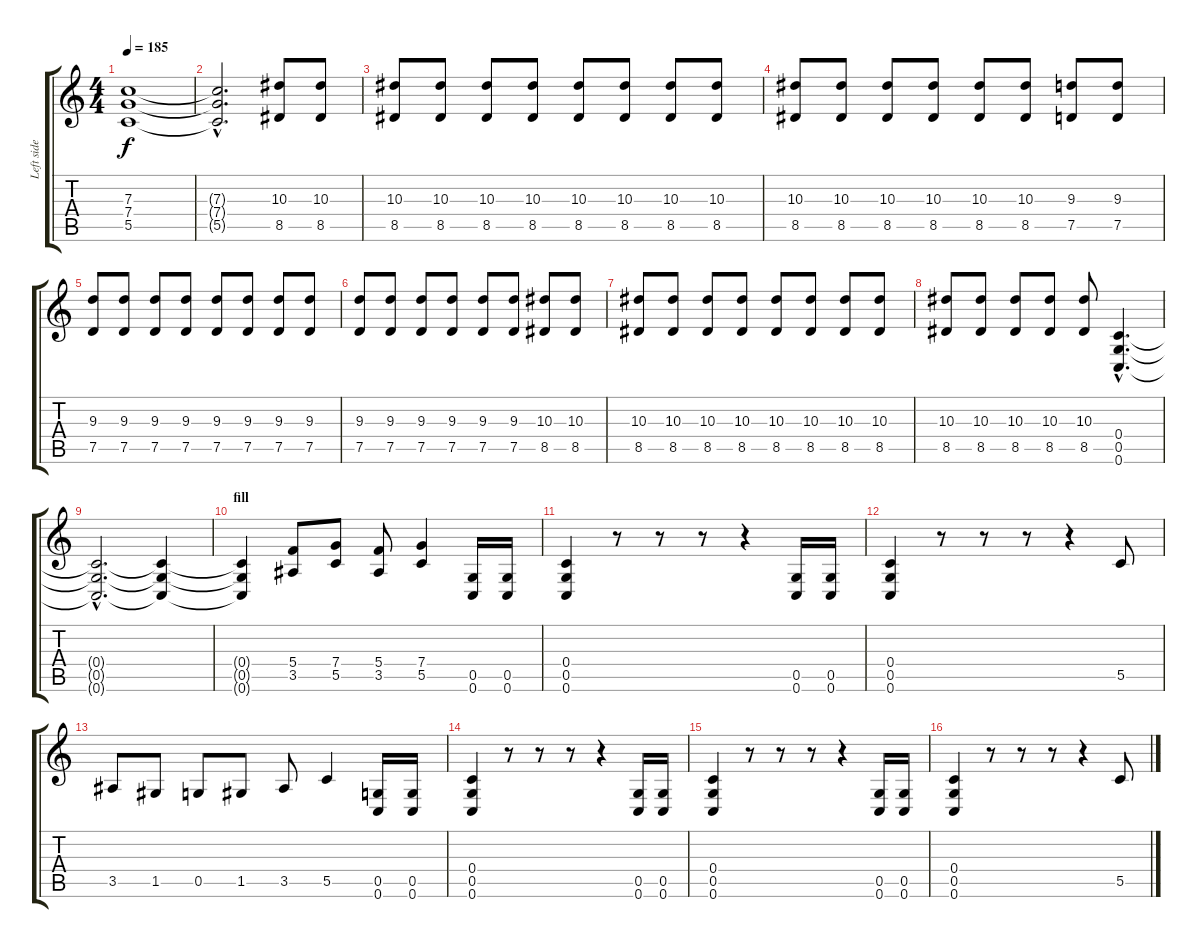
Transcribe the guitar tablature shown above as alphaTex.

\track ("Left side" "Left side") {instrument distortionguitar}
\staff {score tabs}
\tuning (D4 A3 F3 C3 G2 C2) {hide}
\ts (4 4)
\tempo 185
\clef g2
\ks c
(7.3{t} 7.4{t} 5.5{t}).1{dy f} |
(7.3{hac t} 7.4{hac t} 5.5{hac t}).2{d} (10.3 8.5).8 (10.3 8.5).8 |
(10.3 8.5).8 (10.3 8.5).8 (10.3 8.5).8 (10.3 8.5).8 (10.3 8.5).8 (10.3 8.5).8 (10.3 8.5).8 (10.3 8.5).8 |
(10.3 8.5).8 (10.3 8.5).8 (10.3 8.5).8 (10.3 8.5).8 (10.3 8.5).8 (10.3 8.5).8 (9.3 7.5).8 (9.3 7.5).8 |
(9.3 7.5).8 (9.3 7.5).8 (9.3 7.5).8 (9.3 7.5).8 (9.3 7.5).8 (9.3 7.5).8 (9.3 7.5).8 (9.3 7.5).8 |
(9.3 7.5).8 (9.3 7.5).8 (9.3 7.5).8 (9.3 7.5).8 (9.3 7.5).8 (9.3 7.5).8 (10.3 8.5).8 (10.3 8.5).8 |
(10.3 8.5).8 (10.3 8.5).8 (10.3 8.5).8 (10.3 8.5).8 (10.3 8.5).8 (10.3 8.5).8 (10.3 8.5).8 (10.3 8.5).8 |
(10.3 8.5).8 (10.3 8.5).8 (10.3 8.5).8 (10.3 8.5).8 (10.3 8.5).8 (0.4{hac} 0.5{hac} 0.6{hac}).4{d} |
(0.4{hac t} 0.5{hac t} 0.6{hac t}).2{d} (0.4{t} 0.5{t} 0.6{t}).4 |
\section ("" "fill")
(0.4{t} 0.5{t} 0.6{t}).4 (5.4 3.5).8 (7.4 5.5).8 (5.4 3.5).8 (7.4 5.5).4 (0.5 0.6).16 (0.5 0.6).16 |
(0.4 0.5 0.6).4 r.8 r.8 r.8 r.4 (0.5 0.6).16 (0.5 0.6).16 |
(0.4 0.5 0.6).4 r.8 r.8 r.8 r.4 5.5.8 |
3.5.8 1.5.8 0.5.8 1.5.8 3.5.8 5.5.4 (0.5 0.6).16 (0.5 0.6).16 |
(0.4 0.5 0.6).4 r.8 r.8 r.8 r.4 (0.5 0.6).16 (0.5 0.6).16 |
(0.4 0.5 0.6).4 r.8 r.8 r.8 r.4 (0.5 0.6).16 (0.5 0.6).16 |
(0.4 0.5 0.6).4 r.8 r.8 r.8 r.4 5.5.8
